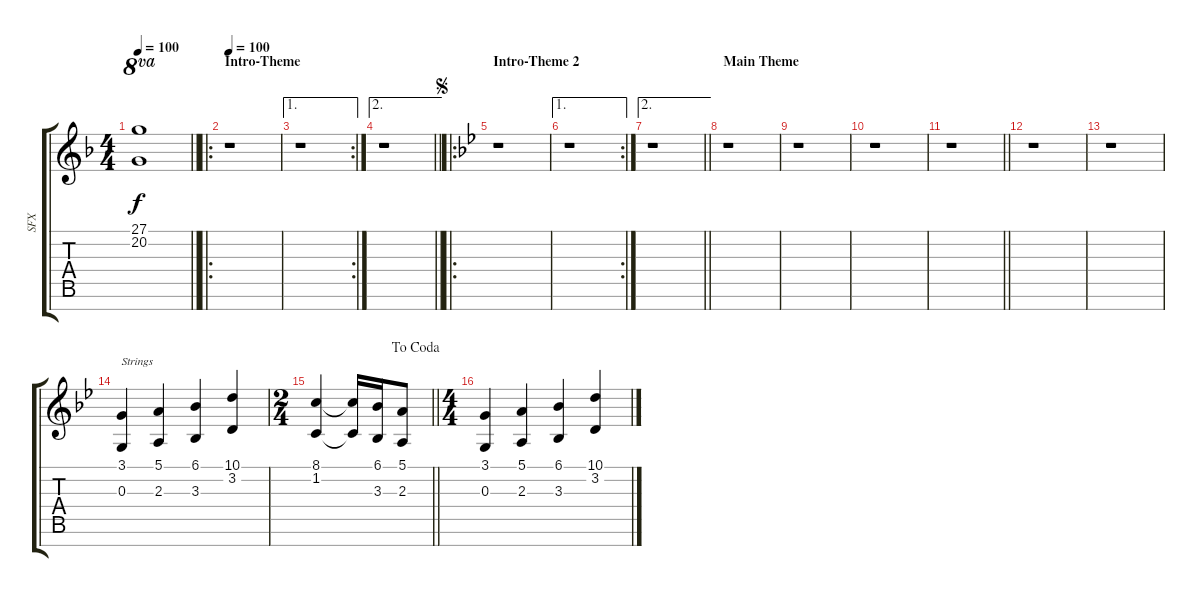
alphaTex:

\track ("SFX" "SFX") {instrument glockenspiel}
\staff {score tabs}
\tuning (E4 B3 G3 D3 A2 E2 B1) {hide}
\ts (4 4)
\tempo 100
\clef g2
\barLineRight lightlight
\ks dminor
(27.1 20.2).1{ot 8va dy f} |
\ro
\section ("" "Intro-Theme")
\tempo 100
r.1 |
\ae 1
\rc 2
r.1 |
\ae 2
\barLineRight lightlight
r.1 |
\ro
\section ("" "Intro-Theme 2")
\jump segno
\ks bb
r.1 |
\ae 1
\rc 2
r.1 |
\ae 2
\barLineRight lightlight
r.1 |
\section ("" "Main Theme")
r.1 |
r.1 |
r.1 |
\barLineRight lightlight
r.1 |
\section ("" "")
r.1 |
r.1 |
(3.1 0.3).4{txt "Strings" instrument stringensemble1} (5.1 2.3).4 (6.1 3.3).4 (10.1 3.2).4 |
\ts (2 4)
\jump dacoda
\barLineRight lightlight
(8.1 1.2).4 (8.1{t} 1.2{t}).16 (6.1 3.3).16 (5.1 2.3).8 |
\ts (4 4)
\section ("" "")
(3.1 0.3).4 (5.1 2.3).4 (6.1 3.3).4 (10.1 3.2).4
